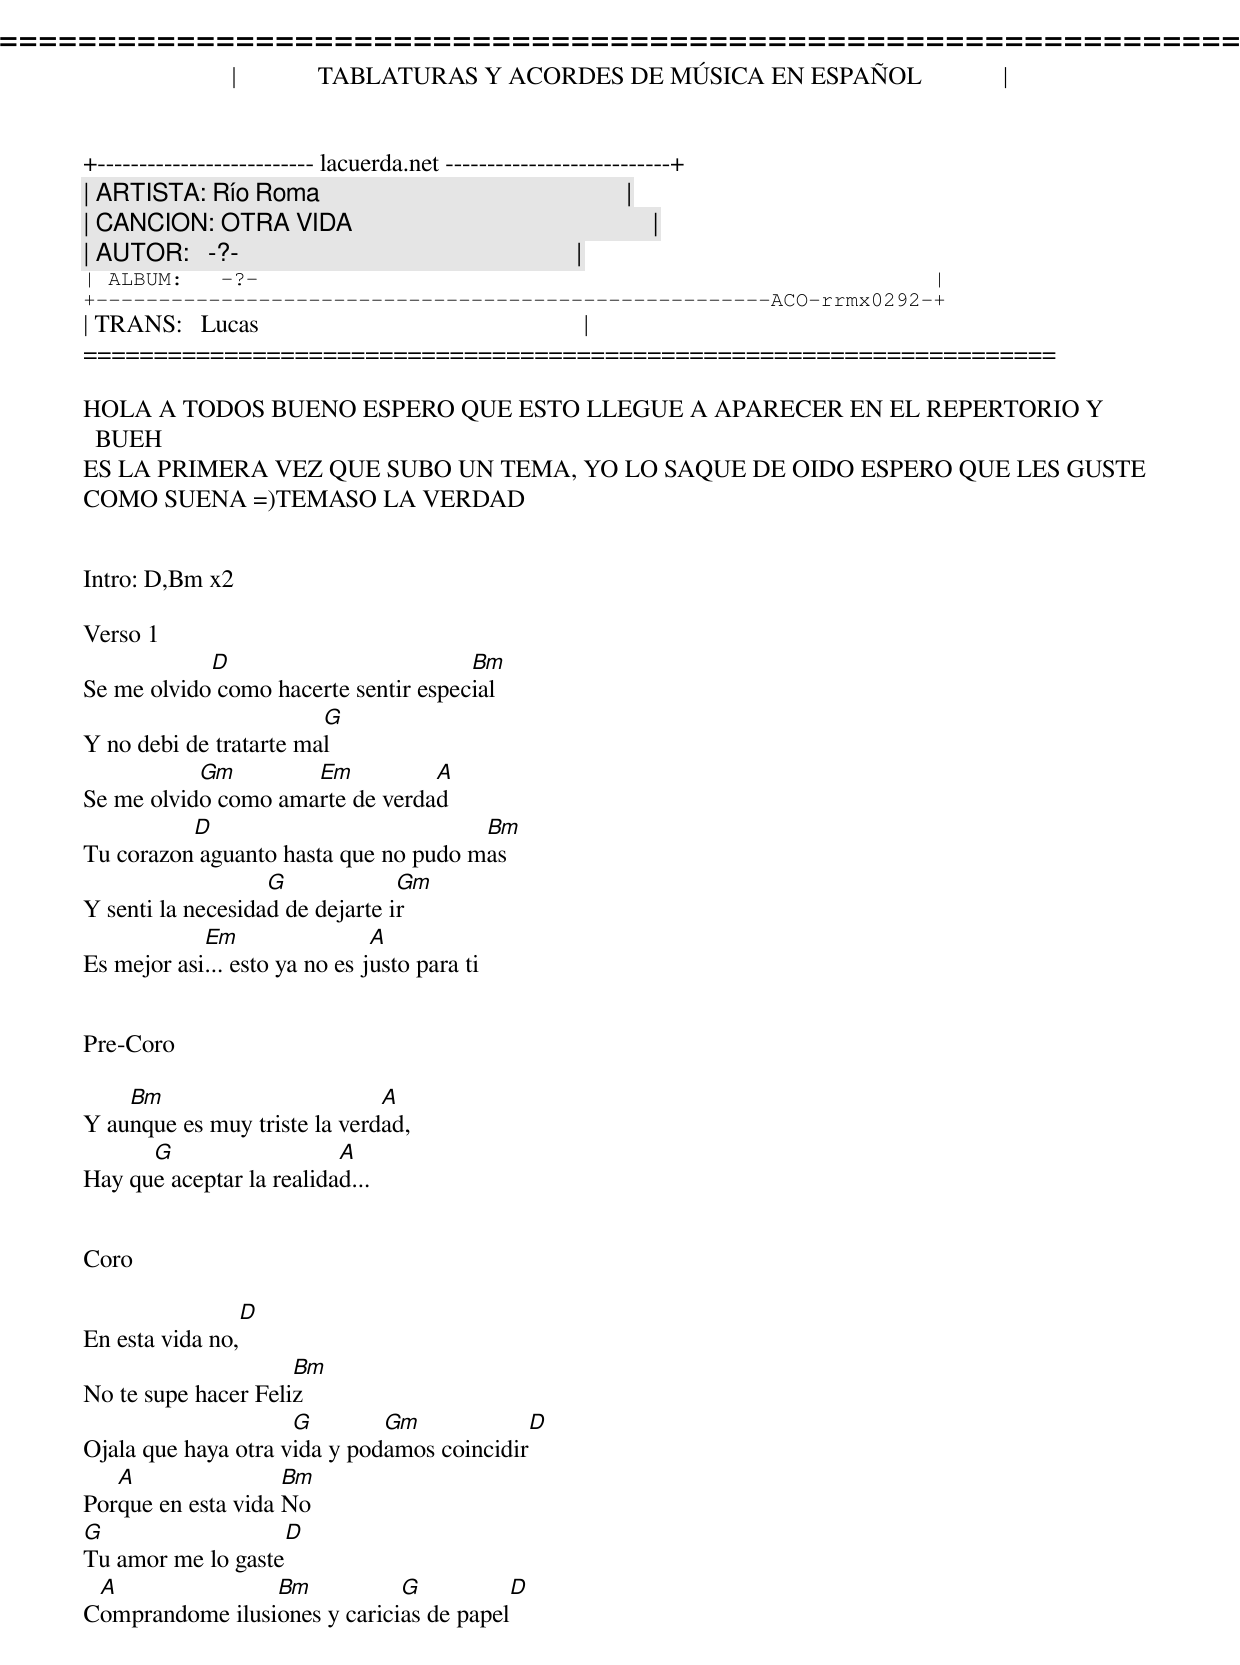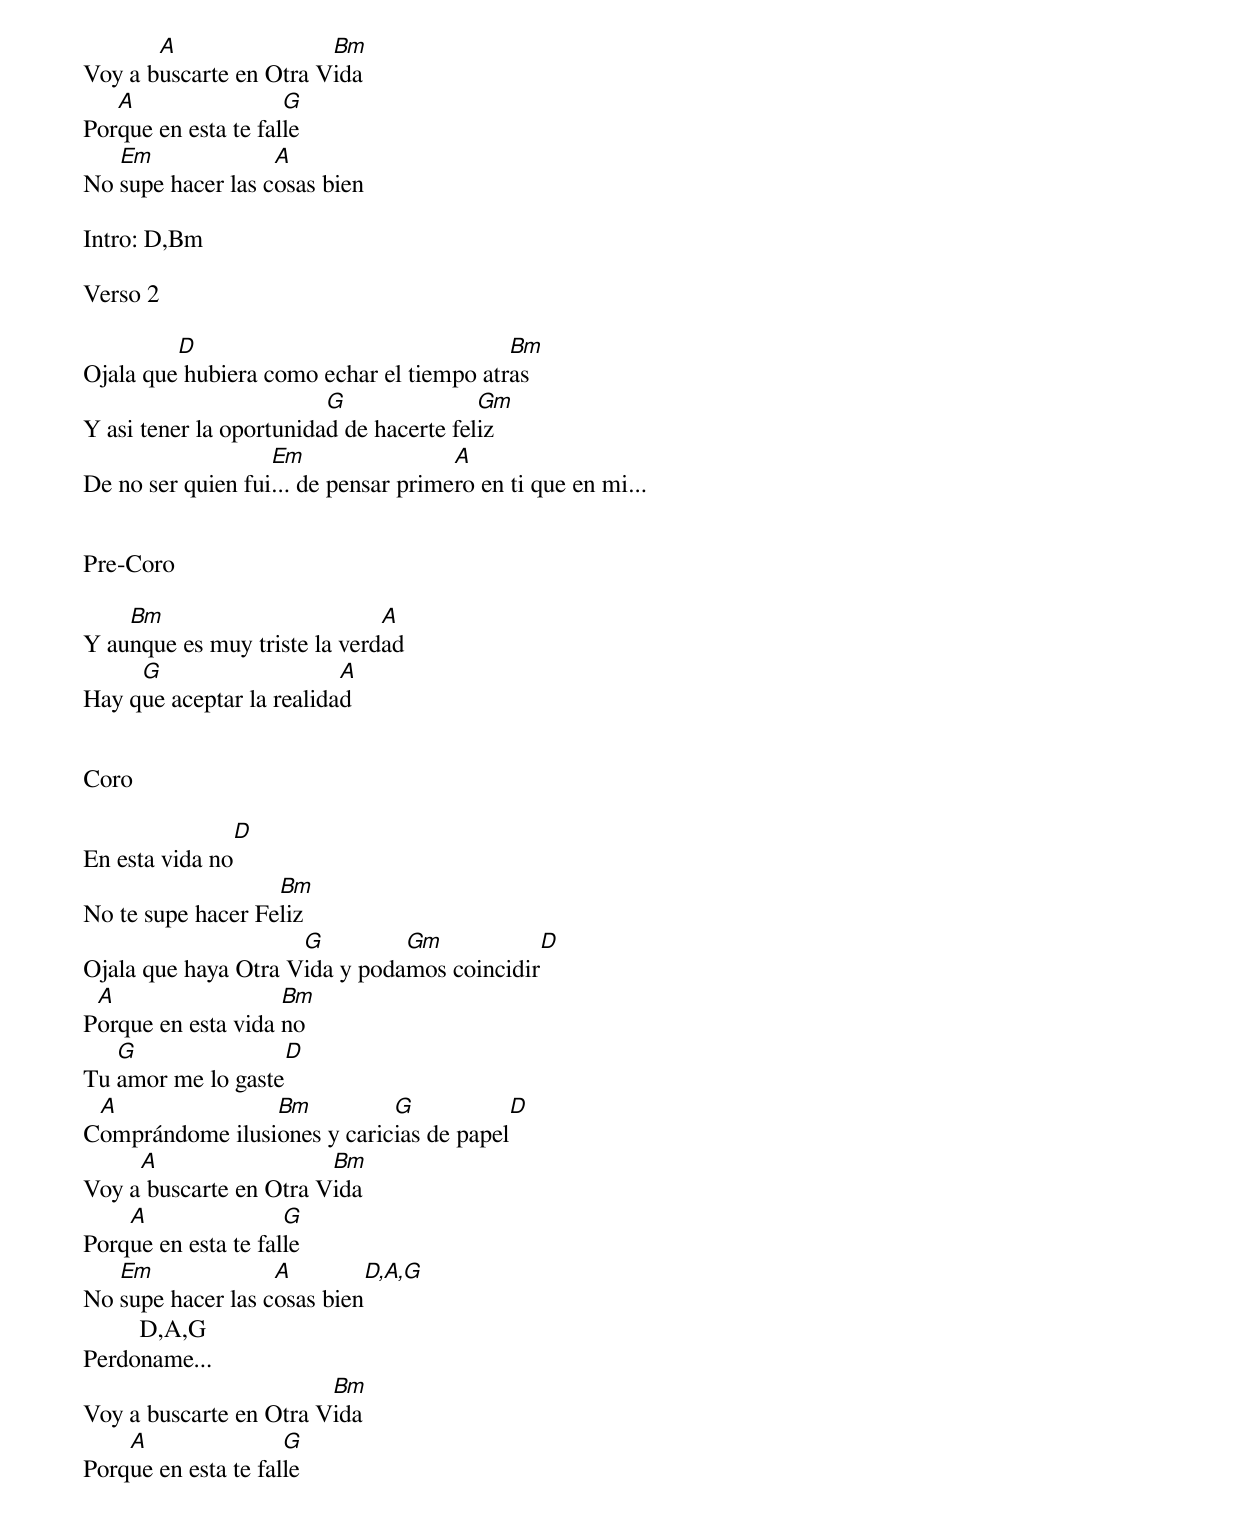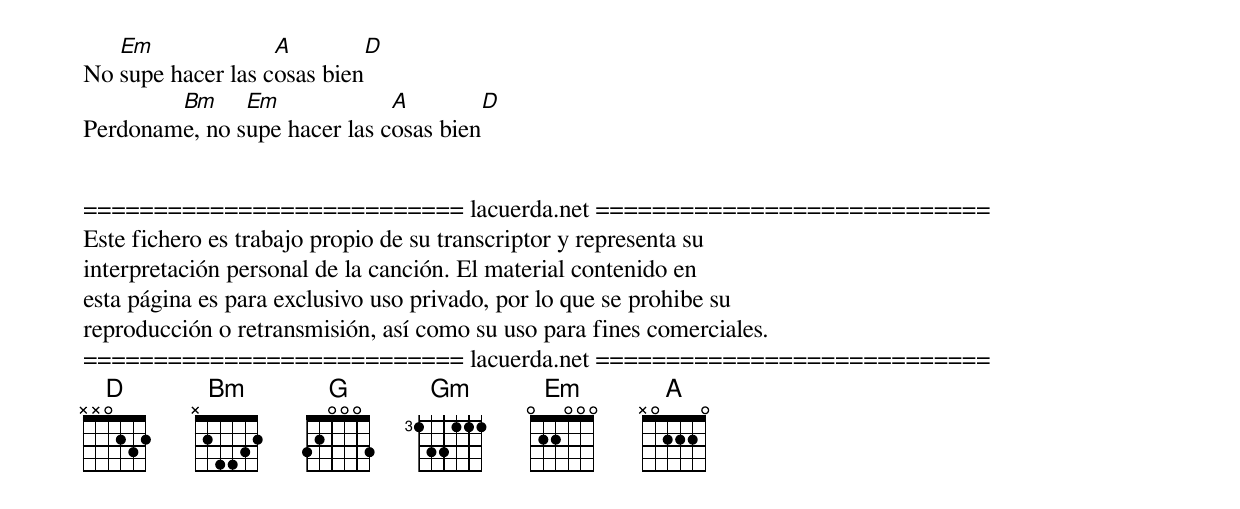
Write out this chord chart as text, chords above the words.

=====================================================================
|             TABLATURAS Y ACORDES DE MÚSICA EN ESPAÑOL             |
+-------------------------- lacuerda.net ---------------------------+
| ARTISTA: Río Roma                                                 |
| CANCION: OTRA VIDA                                                |
| AUTOR:   -?-                                                      |
| ALBUM:   -?-                                                      |
+------------------------------------------------------ACO-rrmx0292-+
| TRANS:   Lucas                                                    |
=====================================================================

HOLA A TODOS BUENO ESPERO QUE ESTO LLEGUE A APARECER EN EL REPERTORIO Y BUEH
ES LA PRIMERA VEZ QUE SUBO UN TEMA, YO LO SAQUE DE OIDO ESPERO QUE LES GUSTE
COMO SUENA =)TEMASO LA VERDAD


Intro: D,Bm x2

Verso 1
            D                         Bm
Se me olvido como hacerte sentir especial
                        G
Y no debi de tratarte mal
           Gm        Em          A
Se me olvido como amarte de verdad
          D                           Bm
Tu corazon aguanto hasta que no pudo mas
                   G             Gm
Y senti la necesidad de dejarte ir
            Em                 A
Es mejor asi... esto ya no es justo para ti


Pre-Coro

    Bm                        A
Y aunque es muy triste la verdad,
      G                   A
Hay que aceptar la realidad...


Coro

                D
En esta vida no,
                     Bm
No te supe hacer Feliz
                     G        Gm             D
Ojala que haya otra vida y podamos coincidir
   A                Bm
Porque en esta vida No
G                  D
Tu amor me lo gaste
 A               Bm           G           D
Comprandome ilusiones y caricias de papel
       A                Bm
Voy a buscarte en Otra Vida
   A                 G
Porque en esta te falle
   Em              A
No supe hacer las cosas bien

Intro: D,Bm

Verso 2

         D                                Bm
Ojala que hubiera como echar el tiempo atras
                         G               Gm
Y asi tener la oportunidad de hacerte feliz
                   Em                 A
De no ser quien fui... de pensar primero en ti que en mi...


Pre-Coro

    Bm                        A
Y aunque es muy triste la verdad
     G                    A
Hay que aceptar la realidad


Coro

               D
En esta vida no
                   Bm
No te supe hacer Feliz
                     G         Gm           D
Ojala que haya Otra Vida y podamos coincidir
 A                  Bm
Porque en esta vida no
   G               D
Tu amor me lo gaste
 A               Bm          G            D
Comprándome ilusiones y caricias de papel
     A                  Bm
Voy a buscarte en Otra Vida
    A                G
Porque en esta te falle
   Em              A          D,A,G
No supe hacer las cosas bien
         D,A,G
Perdoname...
                        Bm
Voy a buscarte en Otra Vida
    A                G
Porque en esta te falle
   Em              A              D
No supe hacer las cosas bien
        Bm     Em             A        D
Perdoname, no supe hacer las cosas bien


=========================== lacuerda.net ============================
Este fichero es trabajo propio de su transcriptor y representa su
interpretación personal de la canción. El material contenido en
esta página es para exclusivo uso privado, por lo que se prohibe su
reproducción o retransmisión, así como su uso para fines comerciales.
=========================== lacuerda.net ============================
